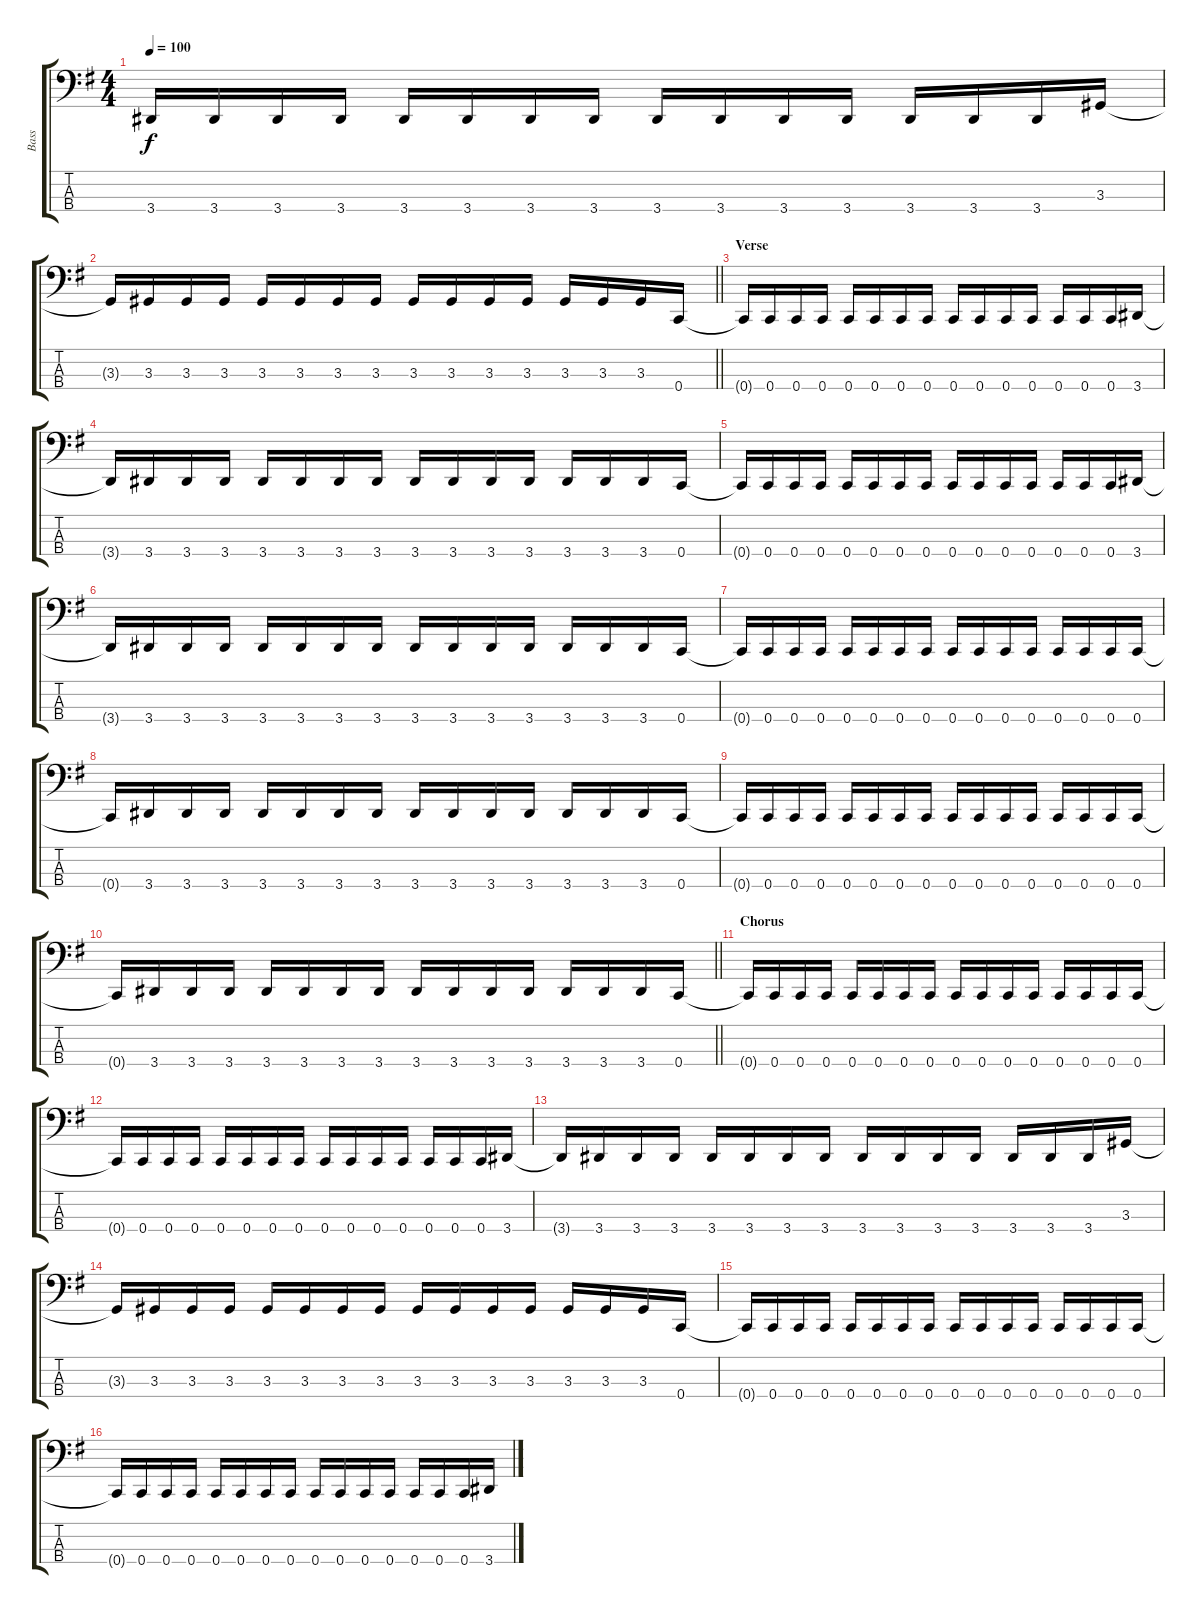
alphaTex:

\track ("Bass" "Bass") {instrument electricbassfinger}
\staff {score tabs}
\tuning (Eb2 Bb1 F1 C1) {hide}
\ts (4 4)
\tempo 100
\clef f4
\ks eminor
3.4{t}.16{dy f} 3.4.16 3.4.16 3.4.16 3.4.16 3.4.16 3.4.16 3.4.16 3.4.16 3.4.16 3.4.16 3.4.16 3.4.16 3.4.16 3.4.16 3.3.16 |
\barLineRight lightlight
3.3{t}.16 3.3.16 3.3.16 3.3.16 3.3.16 3.3.16 3.3.16 3.3.16 3.3.16 3.3.16 3.3.16 3.3.16 3.3.16 3.3.16 3.3.16 0.4.16 |
\section ("" "Verse")
0.4{t}.16 0.4.16 0.4.16 0.4.16 0.4.16 0.4.16 0.4.16 0.4.16 0.4.16 0.4.16 0.4.16 0.4.16 0.4.16 0.4.16 0.4.16 3.4.16 |
3.4{t}.16 3.4.16 3.4.16 3.4.16 3.4.16 3.4.16 3.4.16 3.4.16 3.4.16 3.4.16 3.4.16 3.4.16 3.4.16 3.4.16 3.4.16 0.4.16 |
0.4{t}.16 0.4.16 0.4.16 0.4.16 0.4.16 0.4.16 0.4.16 0.4.16 0.4.16 0.4.16 0.4.16 0.4.16 0.4.16 0.4.16 0.4.16 3.4.16 |
3.4{t}.16 3.4.16 3.4.16 3.4.16 3.4.16 3.4.16 3.4.16 3.4.16 3.4.16 3.4.16 3.4.16 3.4.16 3.4.16 3.4.16 3.4.16 0.4.16 |
0.4{t}.16 0.4.16 0.4.16 0.4.16 0.4.16 0.4.16 0.4.16 0.4.16 0.4.16 0.4.16 0.4.16 0.4.16 0.4.16 0.4.16 0.4.16 0.4.16 |
0.4{t}.16 3.4.16 3.4.16 3.4.16 3.4.16 3.4.16 3.4.16 3.4.16 3.4.16 3.4.16 3.4.16 3.4.16 3.4.16 3.4.16 3.4.16 0.4.16 |
0.4{t}.16 0.4.16 0.4.16 0.4.16 0.4.16 0.4.16 0.4.16 0.4.16 0.4.16 0.4.16 0.4.16 0.4.16 0.4.16 0.4.16 0.4.16 0.4.16 |
\barLineRight lightlight
0.4{t}.16 3.4.16 3.4.16 3.4.16 3.4.16 3.4.16 3.4.16 3.4.16 3.4.16 3.4.16 3.4.16 3.4.16 3.4.16 3.4.16 3.4.16 0.4.16 |
\section ("" "Chorus")
0.4{t}.16 0.4.16 0.4.16 0.4.16 0.4.16 0.4.16 0.4.16 0.4.16 0.4.16 0.4.16 0.4.16 0.4.16 0.4.16 0.4.16 0.4.16 0.4.16 |
0.4{t}.16 0.4.16 0.4.16 0.4.16 0.4.16 0.4.16 0.4.16 0.4.16 0.4.16 0.4.16 0.4.16 0.4.16 0.4.16 0.4.16 0.4.16 3.4.16 |
3.4{t}.16 3.4.16 3.4.16 3.4.16 3.4.16 3.4.16 3.4.16 3.4.16 3.4.16 3.4.16 3.4.16 3.4.16 3.4.16 3.4.16 3.4.16 3.3.16 |
3.3{t}.16 3.3.16 3.3.16 3.3.16 3.3.16 3.3.16 3.3.16 3.3.16 3.3.16 3.3.16 3.3.16 3.3.16 3.3.16 3.3.16 3.3.16 0.4.16 |
0.4{t}.16 0.4.16 0.4.16 0.4.16 0.4.16 0.4.16 0.4.16 0.4.16 0.4.16 0.4.16 0.4.16 0.4.16 0.4.16 0.4.16 0.4.16 0.4.16 |
0.4{t}.16 0.4.16 0.4.16 0.4.16 0.4.16 0.4.16 0.4.16 0.4.16 0.4.16 0.4.16 0.4.16 0.4.16 0.4.16 0.4.16 0.4.16 3.4.16
